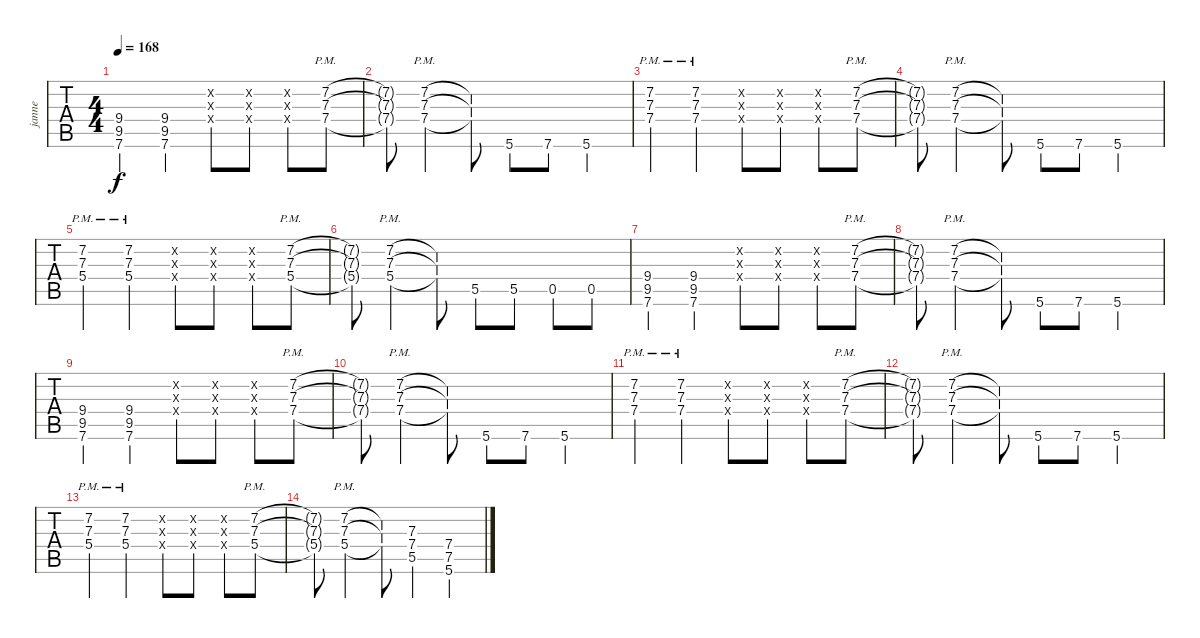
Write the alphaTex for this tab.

\track ("janne" "janne") {instrument distortionguitar}
\staff {tabs}
\tuning (E4 B3 G3 D3 A2 E2) {hide}
\ts (4 4)
\tempo 168
\clef g2
\ks c
(9.4 9.5 7.6).4{dy f} (9.4 9.5 7.6).4 (0.2{x} 0.3{x} 0.4{x}).8 (0.2{x} 0.3{x} 0.4{x}).8 (0.2{x} 0.3{x} 0.4{x}).8 (7.2{pm} 7.3 7.4).8 |
(7.2{t} 7.3{t} 7.4{t}).8 (7.2{pm} 7.3 7.4).4 (7.2{t} 7.3{t} 7.4{t}).8 5.6.8 7.6.8 5.6.4 |
(7.2{pm} 7.3 7.4).4 (7.2{pm} 7.3 7.4).4 (0.2{x} 0.3{x} 0.4{x}).8 (0.2{x} 0.3{x} 0.4{x}).8 (0.2{x} 0.3{x} 0.4{x}).8 (7.2{pm} 7.3 7.4).8 |
(7.2{t} 7.3{t} 7.4{t}).8 (7.2{pm} 7.3 7.4).4 (7.2{t} 7.3{t} 7.4{t}).8 5.6.8 7.6.8 5.6.4 |
(7.2{pm} 7.3 5.4).4 (7.2{pm} 7.3 5.4).4 (0.2{x} 0.3{x} 0.4{x}).8 (0.2{x} 0.3{x} 0.4{x}).8 (0.2{x} 0.3{x} 0.4{x}).8 (7.2{pm} 7.3 5.4).8 |
(7.2{t} 7.3{t} 5.4{t}).8 (7.2{pm} 7.3 5.4).4 (7.2{t} 7.3{t} 5.4{t}).8 5.5.8 5.5.8 0.5.8 0.5.8 |
(9.4 9.5 7.6).4 (9.4 9.5 7.6).4 (0.2{x} 0.3{x} 0.4{x}).8 (0.2{x} 0.3{x} 0.4{x}).8 (0.2{x} 0.3{x} 0.4{x}).8 (7.2{pm} 7.3 7.4).8 |
(7.2{t} 7.3{t} 7.4{t}).8 (7.2{pm} 7.3 7.4).4 (7.2{t} 7.3{t} 7.4{t}).8 5.6.8 7.6.8 5.6.4 |
(9.4 9.5 7.6).4 (9.4 9.5 7.6).4 (0.2{x} 0.3{x} 0.4{x}).8 (0.2{x} 0.3{x} 0.4{x}).8 (0.2{x} 0.3{x} 0.4{x}).8 (7.2{pm} 7.3 7.4).8 |
(7.2{t} 7.3{t} 7.4{t}).8 (7.2{pm} 7.3 7.4).4 (7.2{t} 7.3{t} 7.4{t}).8 5.6.8 7.6.8 5.6.4 |
(7.2{pm} 7.3 7.4).4 (7.2{pm} 7.3 7.4).4 (0.2{x} 0.3{x} 0.4{x}).8 (0.2{x} 0.3{x} 0.4{x}).8 (0.2{x} 0.3{x} 0.4{x}).8 (7.2{pm} 7.3 7.4).8 |
(7.2{t} 7.3{t} 7.4{t}).8 (7.2{pm} 7.3 7.4).4 (7.2{t} 7.3{t} 7.4{t}).8 5.6.8 7.6.8 5.6.4 |
(7.2{pm} 7.3 5.4).4 (7.2{pm} 7.3 5.4).4 (0.2{x} 0.3{x} 0.4{x}).8 (0.2{x} 0.3{x} 0.4{x}).8 (0.2{x} 0.3{x} 0.4{x}).8 (7.2{pm} 7.3 5.4).8 |
(7.2{t} 7.3{t} 5.4{t}).8 (7.2{pm} 7.3 5.4).4 (7.2{t} 7.3{t} 5.4{t}).8 (7.3 7.4 5.5).4 (7.4 7.5 5.6).4
